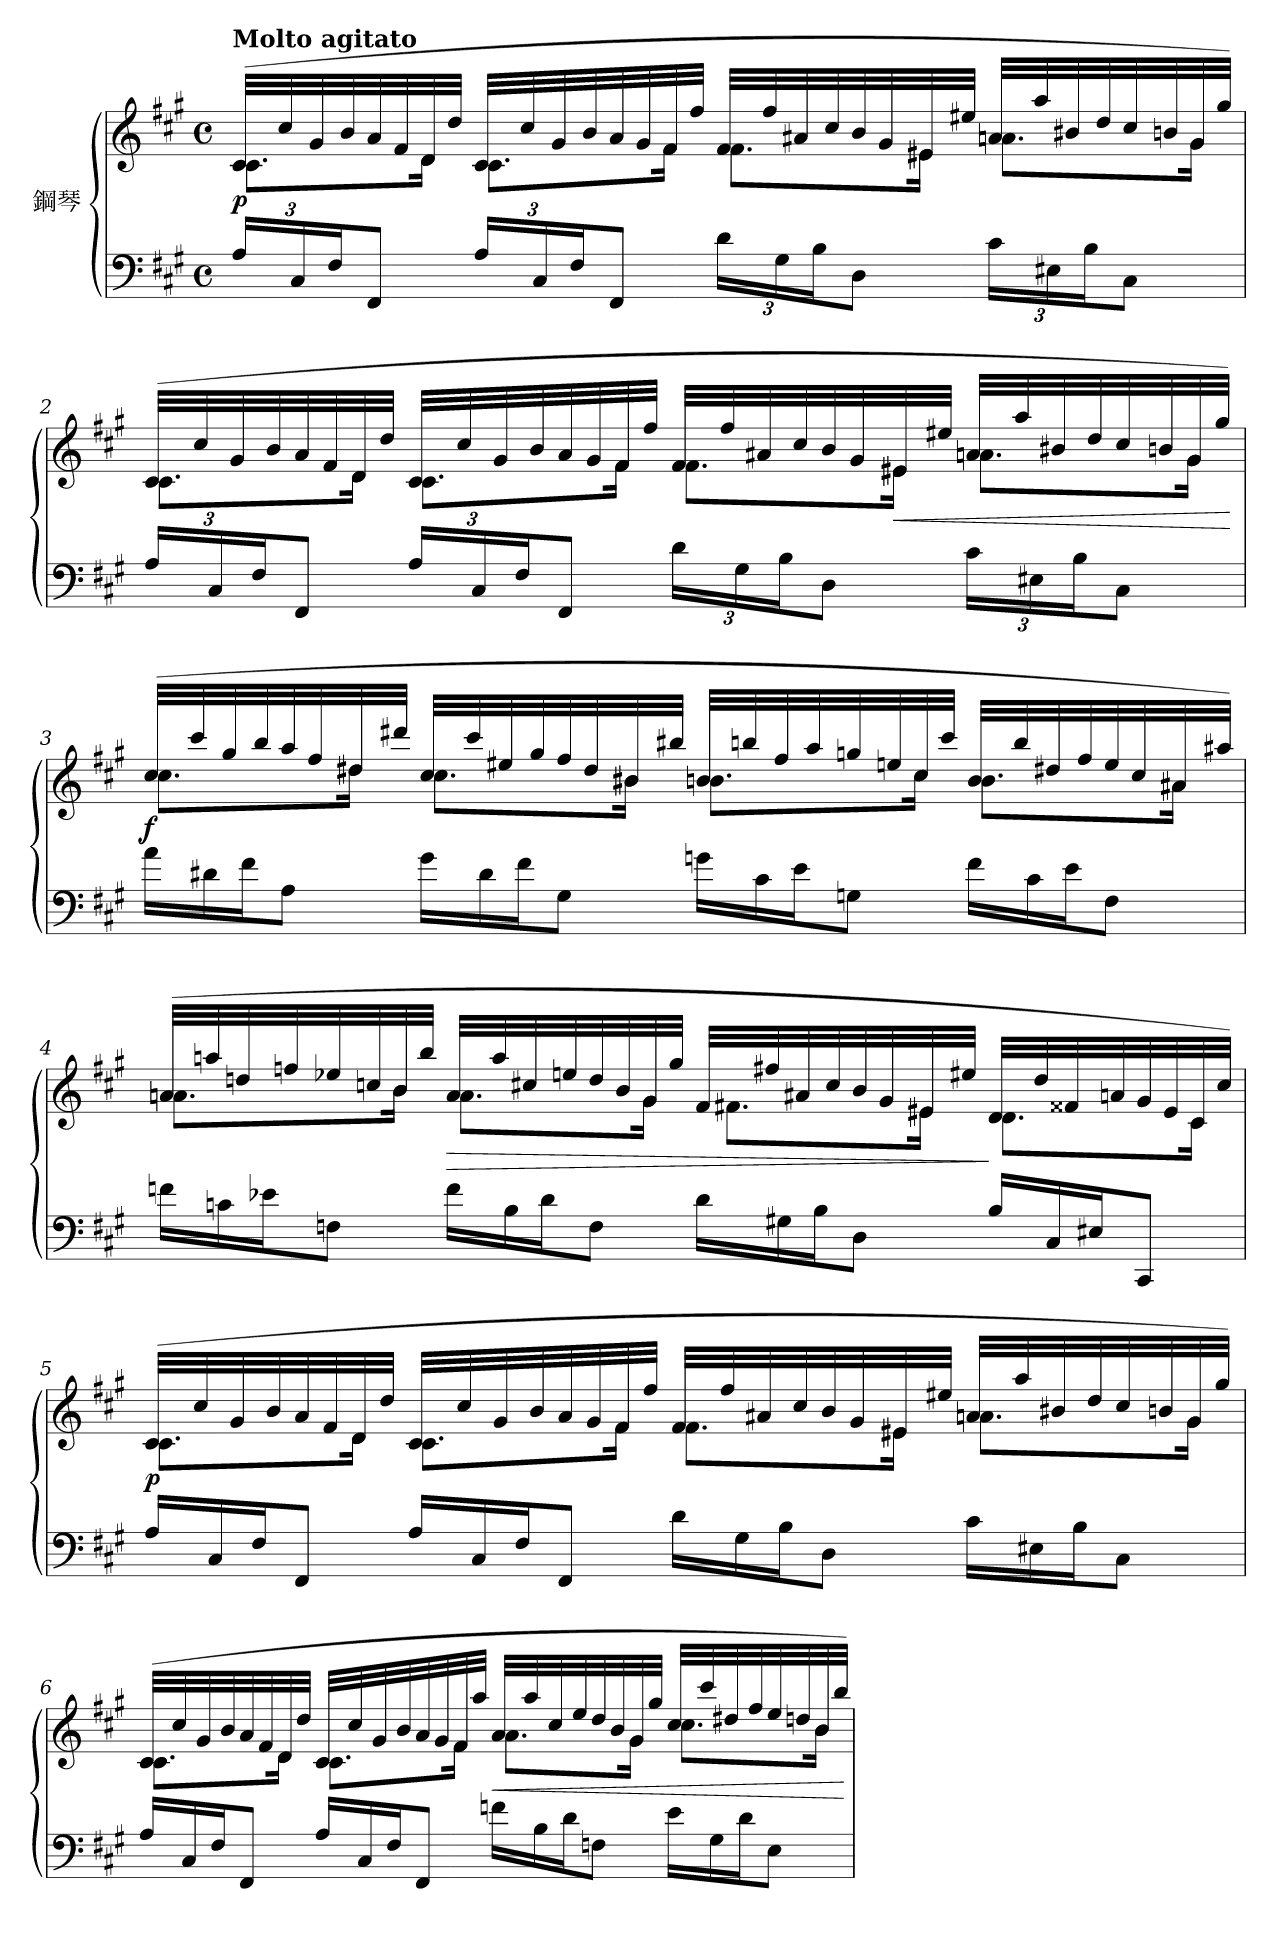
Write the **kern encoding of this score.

**kern	**kern	**dynam
*part1	*part1	*part1
*staff2	*staff1	*staff1/2
*I"鋼琴	*	*
*clefF4	*clefG2	*
*k[f#c#g#]	*k[f#c#g#]	*
*M4/4	*M4/4	*
*met(c)	*met(c)	*
*Xbrackettup	*	*
=1	=1	=1
*	*^	*
!	!LO:TX:a:B:t=Molto agitato	!	!
!	!	!	!LO:DY:b
24A/LL	(>32c#!/LLL	8.c#\L	p
.	32cc#!/	.	.
24C#/	.	.	.
.	32g#!/	.	.
24F#/J	.	.	.
.	32b!/	.	.
8FF#/J	32a!/	.	.
.	32f#!/	.	.
.	32d!/	16d\Jk	.
.	32dd!/JJJ	.	.
24A/LL	32c#!/LLL	8.c#\L	.
.	32cc#!/	.	.
24C#/	.	.	.
.	32g#!/	.	.
24F#/J	.	.	.
.	32b!/	.	.
8FF#/J	32a!/	.	.
.	32g#!/	.	.
.	32f#!/	16f#\Jk	.
.	32ff#!/JJJ	.	.
24d\LL	32f#!/LLL	8.f#\L	.
.	32ff#!/	.	.
24G#\	.	.	.
.	32a#X!/	.	.
24B\J	.	.	.
.	32cc#!/	.	.
8D\J	32b!/	.	.
.	32g#!/	.	.
.	32e#X!/	16e#X\Jk	.
.	32ee#X!/JJJ	.	.
24c#\LL	32an!/LLL	8.an\L	.
.	32aa!/	.	.
24E#X\	.	.	.
.	32b#X!/	.	.
24B\J	.	.	.
.	32dd!/	.	.
8C#\J	32cc#!/	.	.
.	32bn!/	.	.
.	32g#!/	16g#\Jk	.
.	32gg#!/JJJ)	.	.
=2	=2	=2	=2
24A/LL	(>32c#!/LLL	8.c#\L	.
.	32cc#!/	.	.
24C#/	.	.	.
.	32g#!/	.	.
24F#/J	.	.	.
.	32b!/	.	.
8FF#/J	32a!/	.	.
.	32f#!/	.	.
.	32d!/	16d\Jk	.
.	32dd!/JJJ	.	.
24A/LL	32c#!/LLL	8.c#\L	.
.	32cc#!/	.	.
24C#/	.	.	.
.	32g#!/	.	.
24F#/J	.	.	.
.	32b!/	.	.
8FF#/J	32a!/	.	.
.	32g#!/	.	.
.	32f#!/	16f#\Jk	.
.	32ff#!/JJJ	.	.
24d\LL	32f#!/LLL	8.f#\L	.
.	32ff#!/	.	.
24G#\	.	.	.
.	32a#X!/	.	.
24B\J	.	.	.
.	32cc#!/	.	.
8D\J	32b!/	.	.
.	32g#!/	.	.
!	!	!	!LO:HP:b
.	32e#X!/	16e#X\Jk	<
.	32ee#X!/JJJ	.	.
24c#\LL	32an!/LLL	8.an\L	.
.	32aa!/	.	.
24E#X\	.	.	.
.	32b#X!/	.	.
24B\J	.	.	.
.	32dd!/	.	.
8C#\J	32cc#!/	.	.
.	32bn!/	.	.
.	32g#!/	16g#\Jk	.
.	32gg#!/JJJ)	.	.
*	*v	*v	*
.	.	[
!!LO:LB:g=z
=3	=3	=3
*Xtuplet	*	*
*	*^	*
!	!	!	!LO:DY:b
24a\LL	(>32cc#!/LLL	8.cc#\L	f
.	32ccc#!/	.	.
24d#X\	.	.	.
.	32gg#!/	.	.
24f#\J	.	.	.
.	32bb!/	.	.
8A\J	32aa!/	.	.
.	32ff#!/	.	.
.	32dd#X!/	16dd#\Jk	.
.	32ddd#X!/JJJ	.	.
24g#\LL	32cc#!/LLL	8.cc#\L	.
.	32ccc#!/	.	.
24d#\	.	.	.
.	32ee#X!/	.	.
24f#\J	.	.	.
.	32gg#!/	.	.
8G#\J	32ff#!/	.	.
.	32dd#!/	.	.
.	32b#X!/	16b#X\Jk	.
.	32bb#X!/JJJ	.	.
24gn\LL	32b#!/LLL	8.bn\L	.
.	32bbn!/	.	.
24c#\	.	.	.
.	32ff#!/	.	.
24e\J	.	.	.
.	32aa!/	.	.
8Gn\J	32ggn!/	.	.
.	32een!/	.	.
.	32cc#!/	16cc#\Jk	.
.	32ccc#!/JJJ	.	.
24f#\LL	32b!/LLL	8.b\L	.
.	32bb!/	.	.
24c#\	.	.	.
.	32dd#X!/	.	.
24e\J	.	.	.
.	32ff#!/	.	.
8F#\J	32ee!/	.	.
.	32cc#!/	.	.
.	32a#X!/	16a#X\Jk	.
.	32aa#X!/JJJ)	.	.
=4	=4	=4	=4
24fn\LL	(>32an!/LLL	8.an\L	.
.	32aan!/	.	.
24cn\	.	.	.
.	32ddn!/	.	.
24e-X\J	.	.	.
.	32ffn!/	.	.
8Fn\J	32ee-X!/	.	.
.	32ccn!/	.	.
.	32b!/	16b\Jk	.
.	32bb!/JJJ	.	.
!	!	!	!LO:HP:b
24f\LL	32a!/LLL	8.a\L	>
.	32aa!/	.	.
24B\	.	.	.
.	32cc#X!/	.	.
24d\J	.	.	.
.	32een!/	.	.
8F\J	32dd!/	.	.
.	32b!/	.	.
.	32g#!/	16g#\Jk	.
.	32gg#!/JJJ	.	.
24d\LL	32f#!/LLL	8.f#X\L	.
.	32ff#X!/	.	.
24G#X\	.	.	.
.	32a#X!/	.	.
24B\J	.	.	.
.	32cc#!/	.	.
8D\J	32b!/	.	.
.	32g#!/	.	.
.	32e#X!/	16e#X\Jk	.
.	32ee#X!/JJJ	.	.
24B/LL	32d!/LLL	8.d\L	]
.	32dd!/	.	.
24C#/	.	.	.
.	32f##X!/	.	.
24E#X/J	.	.	.
.	32an!/	.	.
8CC#/J	32g#!/	.	.
.	32e#!/	.	.
.	32c#!/	16c#\Jk	.
.	32cc#!/JJJ)	.	.
!!LO:LB:g=z	!!
=5	=5	=5	=5
!	!	!	!LO:DY:b
24A/LL	(>32c#!/LLL	8.c#\L	p
.	32cc#!/	.	.
24C#/	.	.	.
.	32g#!/	.	.
24F#/J	.	.	.
.	32b!/	.	.
8FF#/J	32a!/	.	.
.	32f#!/	.	.
.	32d!/	16d\Jk	.
.	32dd!/JJJ	.	.
24A/LL	32c#!/LLL	8.c#\L	.
.	32cc#!/	.	.
24C#/	.	.	.
.	32g#!/	.	.
24F#/J	.	.	.
.	32b!/	.	.
8FF#/J	32a!/	.	.
.	32g#!/	.	.
.	32f#!/	16f#\Jk	.
.	32ff#!/JJJ	.	.
24d\LL	32f#!/LLL	8.f#\L	.
.	32ff#!/	.	.
24G#\	.	.	.
.	32a#X!/	.	.
24B\J	.	.	.
.	32cc#!/	.	.
8D\J	32b!/	.	.
.	32g#!/	.	.
.	32e#X!/	16e#X\Jk	.
.	32ee#X!/JJJ	.	.
24c#\LL	32an!/LLL	8.an\L	.
.	32aa!/	.	.
24E#X\	.	.	.
.	32b#X!/	.	.
24B\J	.	.	.
.	32dd!/	.	.
8C#\J	32cc#!/	.	.
.	32bn!/	.	.
.	32g#!/	16g#\Jk	.
.	32gg#!/JJJ)	.	.
=6	=6	=6	=6
24A/LL	(>32c#!/LLL	8.c#\L	.
.	32cc#!/	.	.
24C#/	.	.	.
.	32g#!/	.	.
24F#/J	.	.	.
.	32b!/	.	.
8FF#/J	32a!/	.	.
.	32f#!/	.	.
.	32d!/	16d\Jk	.
.	32dd!/JJJ	.	.
24A/LL	32c#!/LLL	8.c#\L	.
.	32cc#!/	.	.
24C#/	.	.	.
.	32g#!/	.	.
24F#/J	.	.	.
.	32b!/	.	.
8FF#/J	32a!/	.	.
.	32g#!/	.	.
.	32f#!/	16f#\Jk	.
.	32aa!/JJJ	.	.
!	!	!	!LO:HP:b
24fn\LL	32a!/LLL	8.a\L	<
.	32aa!/	.	.
24B\	.	.	.
.	32cc#!/	.	.
24d\J	.	.	.
.	32ee!/	.	.
8Fn\J	32dd!/	.	.
.	32b!/	.	.
.	32g#!/	16g#\Jk	.
.	32gg#!/JJJ	.	.
24e\LL	32cc#!/LLL	8.cc#\L	.
.	32ccc#!/	.	.
24G#\	.	.	.
.	32dd#X!/	.	.
24d\J	.	.	.
.	32ff#!/	.	.
8E\J	32ee!/	.	.
.	32ddn!/	.	.
.	32b!/	16b\Jk	.
.	32bb!/JJJ)	.	.
*	*v	*v	*
.	.	[
=	=	=
*-	*-	*-
